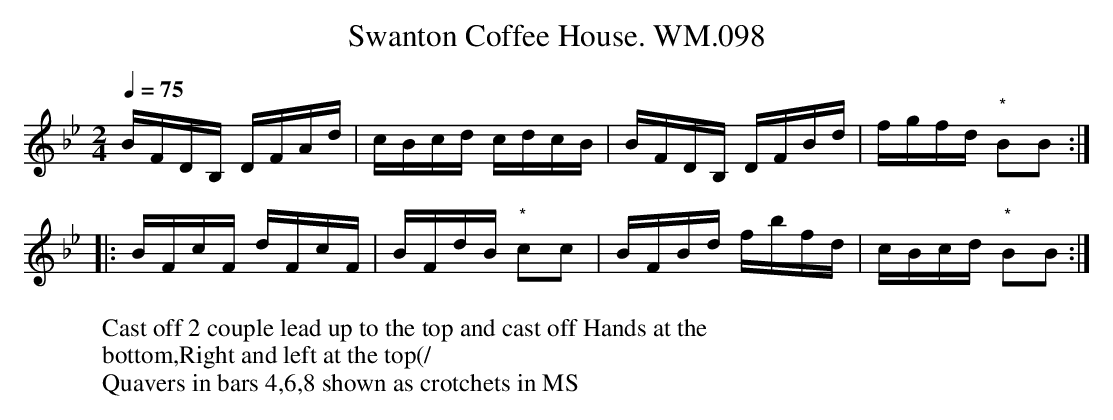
X:1
T:Swanton Coffee House. WM.098
M:2/4
L:1/16
Q:1/4=75
W:Cast off 2 couple lead up to the top and cast off Hands at the
W:bottom,Right and left at the top(/
K:Bb
BFDB, DFAd|cBcd cdcB|BFDB, DFBd|fgfd "*"B2B2:|
|:BFcF dFcF|BFdB "*"c2c2|BFBd fbfd|cBcd "*"B2B2:|
W:Quavers in bars 4,6,8 shown as crotchets in MS
